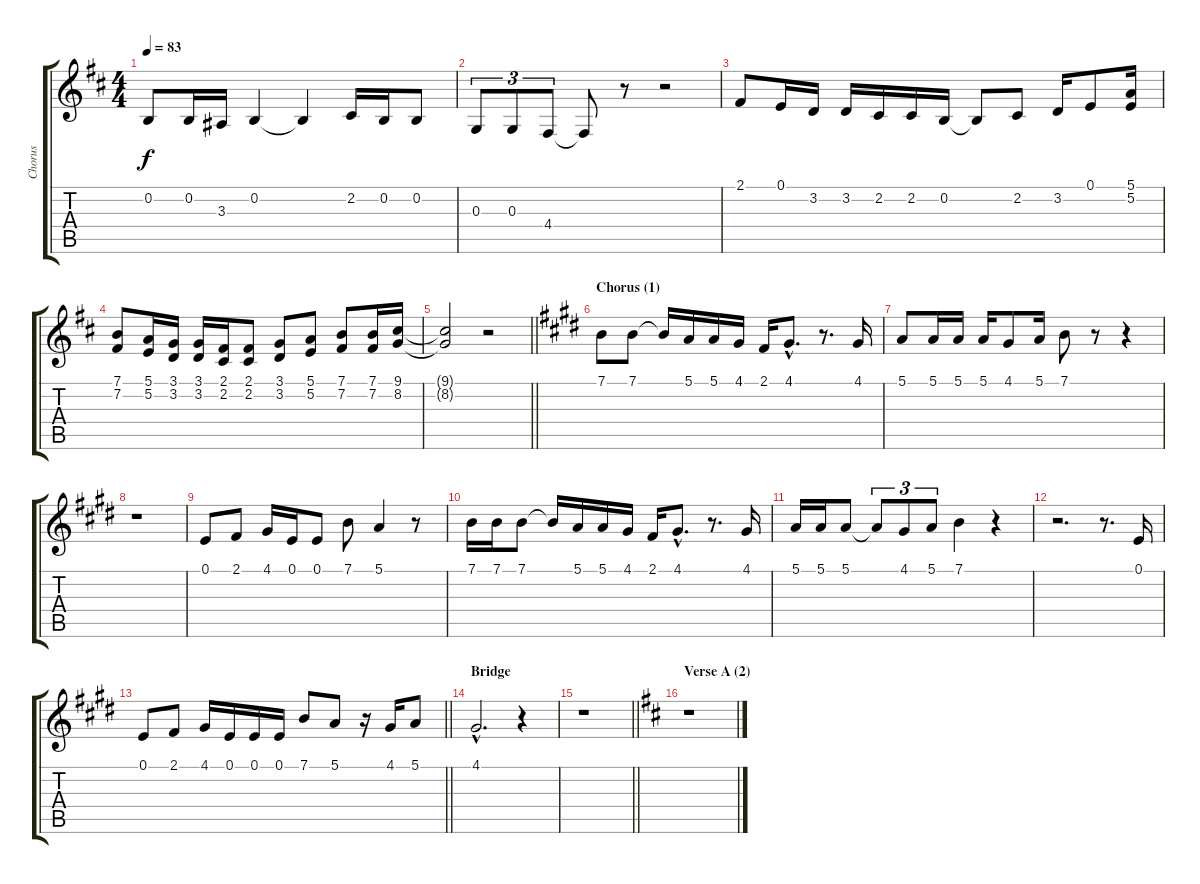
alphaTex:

\track ("Chorus" "Chorus") {instrument sopranosax}
\staff {score tabs}
\tuning (E4 B3 G3 D3 A2 E2) {hide}
\ts (4 4)
\tempo 83
\clef g2
\ks d
0.2.8{dy f} 0.2.16 3.3.16 0.2.4 0.2{t}.4 2.2.16 0.2.16 0.2.8 |
0.3.8{tu (3 2)} 0.3.8{tu (3 2)} 4.4.8{tu (3 2)} 4.4{t}.8 r.8 r.2 |
2.1.8 0.1.16 3.2.16 3.2.16 2.2.16 2.2.16 0.2.16 0.2{t}.8 2.2.8 3.2.16 0.1.8 (5.1 5.2).16 |
(7.1 7.2).8 (5.1 5.2).16 (3.1 3.2).16 (3.1 3.2).16 (2.1 2.2).16 (2.1 2.2).8 (3.1 3.2).8 (5.1 5.2).8 (7.1 7.2).8 (7.1 7.2).16 (9.1 8.2).16 |
\barLineRight lightlight
(9.1{t} 8.2{t}).2 r.2 |
\section ("" "Chorus (1)")
\ks e
7.1.8 7.1.8 7.1{t}.16 5.1.16 5.1.16 4.1.16 2.1.16 4.1{hac}.8{d} r.8{d} 4.1.16 |
5.1.8 5.1.16 5.1.16 5.1.16 4.1.8 5.1.16 7.1.8 r.8 r.4 |
r.1 |
0.1.8 2.1.8 4.1.16 0.1.16 0.1.8 7.1.8 5.1.4 r.8 |
7.1.16 7.1.16 7.1.8 7.1{t}.16 5.1.16 5.1.16 4.1.16 2.1.16 4.1{hac}.8{d} r.8{d} 4.1.16 |
5.1.16 5.1.16 5.1.8 5.1{t}.8{tu (3 2)} 4.1.8{tu (3 2)} 5.1.8{tu (3 2)} 7.1.4 r.4 |
r.2{d} r.8{d} 0.1.16 |
\barLineRight lightlight
0.1.8 2.1.8 4.1.16 0.1.16 0.1.16 0.1.16 7.1.8 5.1.8 r.16 4.1.16 5.1.8 |
\section ("" "Bridge")
4.1{hac}.2{d} r.4 |
\barLineRight lightlight
r.1 |
\section ("" "Verse A (2)")
\ks d
r.1
